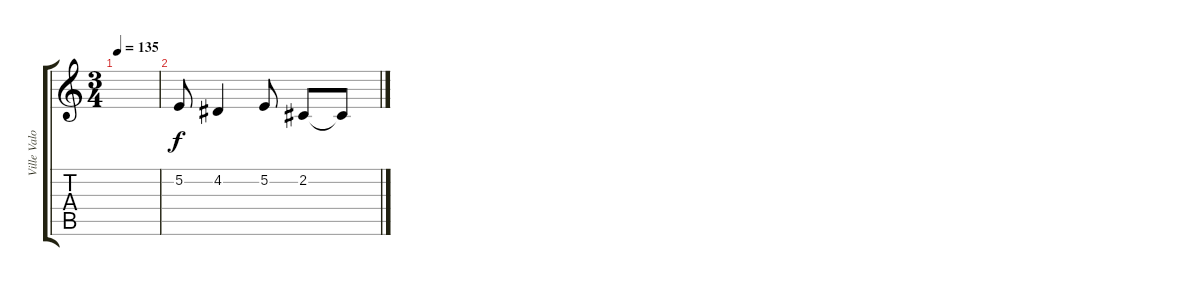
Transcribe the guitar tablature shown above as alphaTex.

\track ("Ville Valo (segundas)" "Ville Valo") {instrument fx7echoes}
\staff {score tabs}
\tuning (E4 B3 G3 D3 A2 E2) {hide}
\ts (3 4)
\tempo 135
\clef g2
\ks c
|
5.2.8 4.2.4 5.2.8 2.2.8 2.2{t}.8
